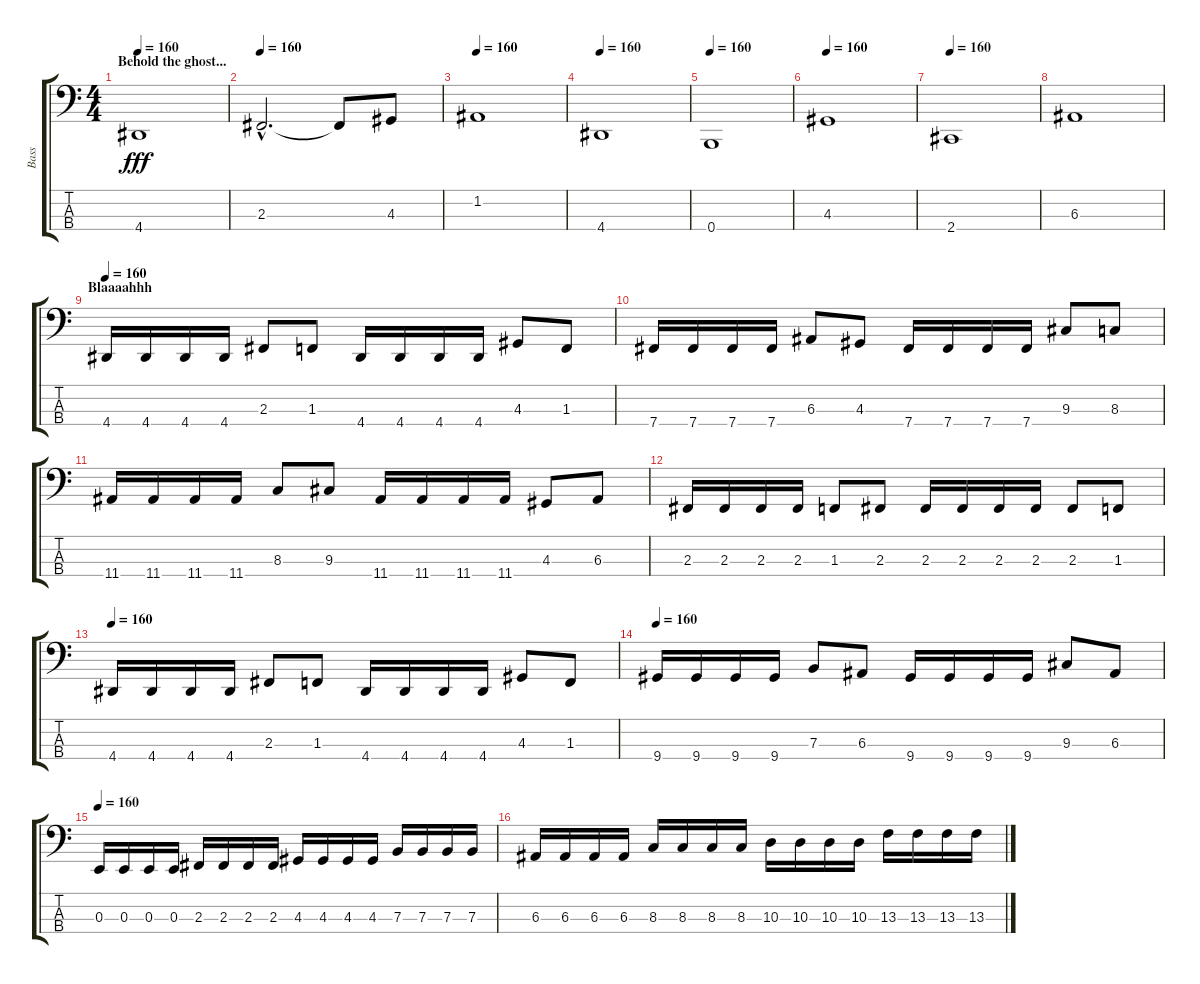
\track ("Bass" "Bass") {instrument electricbassfinger}
\staff {score tabs}
\tuning (D2 A1 E1 B0) {hide}
\ts (4 4)
\section ("" "Behold the ghost...")
\tempo 160
\clef f4
\ks c
4.4.1{dy fff} |
\tempo 160
2.3{hac}.2{d} 2.3{t}.8 4.3.8 |
\tempo 160
1.2.1 |
\tempo 160
4.4.1 |
\tempo 160
0.4.1 |
\tempo 160
4.3.1 |
\tempo 160
2.4.1 |
6.3.1 |
\section ("" "Blaaaahhh")
\tempo 160
4.4.16 4.4.16 4.4.16 4.4.16 2.3.8 1.3.8 4.4.16 4.4.16 4.4.16 4.4.16 4.3.8 1.3.8 |
7.4.16 7.4.16 7.4.16 7.4.16 6.3.8 4.3.8 7.4.16 7.4.16 7.4.16 7.4.16 9.3.8 8.3.8 |
11.4.16 11.4.16 11.4.16 11.4.16 8.3.8 9.3.8 11.4.16 11.4.16 11.4.16 11.4.16 4.3.8 6.3.8 |
2.3.16 2.3.16 2.3.16 2.3.16 1.3.8 2.3.8 2.3.16 2.3.16 2.3.16 2.3.16 2.3.8 1.3.8 |
\tempo 160
4.4.16 4.4.16 4.4.16 4.4.16 2.3.8 1.3.8 4.4.16 4.4.16 4.4.16 4.4.16 4.3.8 1.3.8 |
\tempo 160
9.4.16 9.4.16 9.4.16 9.4.16 7.3.8 6.3.8 9.4.16 9.4.16 9.4.16 9.4.16 9.3.8 6.3.8 |
\tempo 160
0.3.16 0.3.16 0.3.16 0.3.16 2.3.16 2.3.16 2.3.16 2.3.16 4.3.16 4.3.16 4.3.16 4.3.16 7.3.16 7.3.16 7.3.16 7.3.16 |
6.3.16 6.3.16 6.3.16 6.3.16 8.3.16 8.3.16 8.3.16 8.3.16 10.3.16 10.3.16 10.3.16 10.3.16 13.3.16 13.3.16 13.3.16 13.3.16
